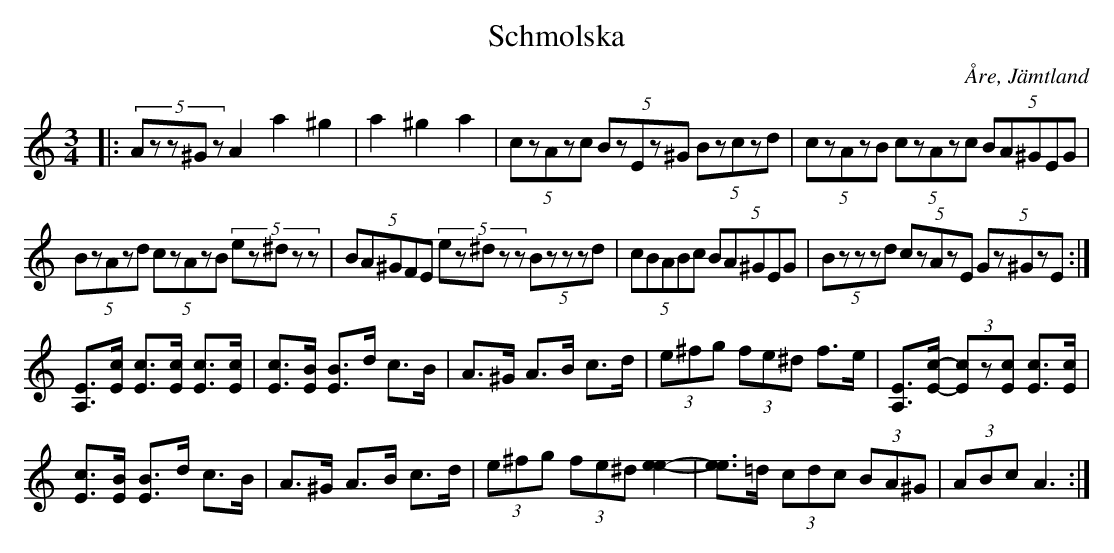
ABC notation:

X:1
T:Schmolska
O:Åre, Jämtland
M:3/4
L:1/8
K:Am
|: (5:2Azz^Gz A2 a2 ^g2|a2 ^g2 a2|  (5:2czAzc (5:2BzEz^G (5:2Bzczd|  (5:2czAzB (5:2czAzc (5:2BA^GEG|
 (5:2BzAzd (5:2czAzB (5:2ez^dzz|  (5:2BA^GFE (5:2ez^dzz (5:2Bzzzd|  (5:2cBABc (5:2BA^GEG | (5:2Bzzzd (5:2czAzE (5:2Gz^GzE  :|
[EA,]>[cE] [cE]>[cE] [cE]>[cE] | [cE]>[BE] [BE]>d c>B | A>^G A>B c>d | (3e^fg (3fe^d f>e | [EA,]>[c-E-] (3[cE]z[cE] [cE]>[cE] |
[cE]>[BE] [BE]>d c>B | A>^G A>B c>d | (3e^fg (3fe^d [e2-e2-] | [ee]>=d (3cdc (3BA^G | (3ABc A3 :|]
